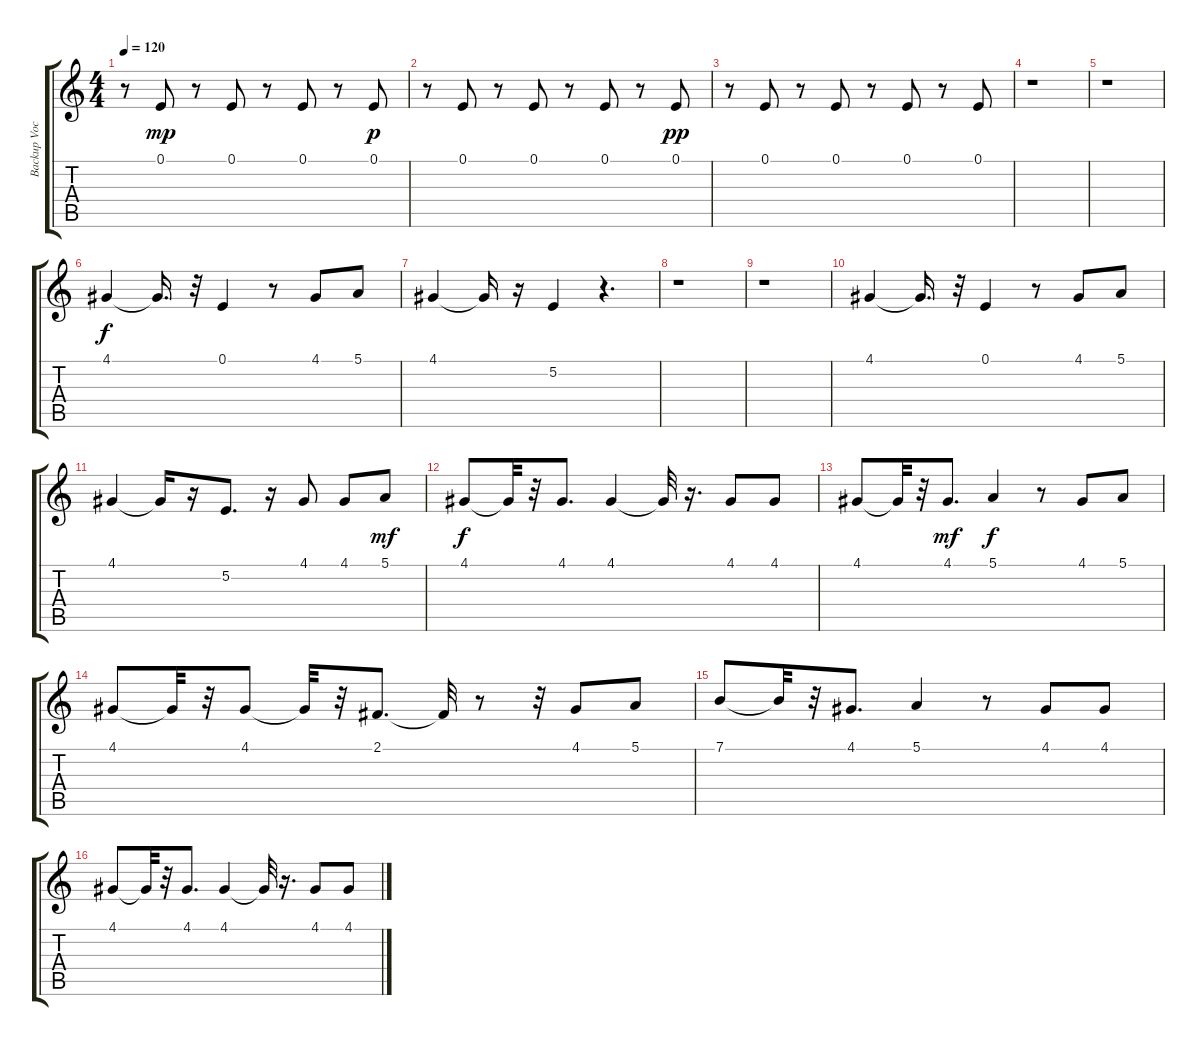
\track ("Backup Voc" "Backup Voc") {instrument voiceoohs}
\staff {score tabs}
\tuning (E4 B3 G3 D3 A2 E2) {hide}
\ts (4 4)
\tempo 120
\clef g2
\ks c
r.8{dy mp} 0.1.8 r.8 0.1.8 r.8 0.1.8 r.8 0.1.8{dy p} |
r.8 0.1.8 r.8 0.1.8 r.8 0.1.8 r.8 0.1.8{dy pp} |
r.8 0.1.8 r.8 0.1.8 r.8 0.1.8 r.8 0.1.8 |
r.1 |
r.1 |
4.1.4{dy f} 4.1{t}.16{d} r.32 0.1.4 r.8 4.1.8 5.1.8 |
4.1.4 4.1{t}.16 r.16 5.2.4 r.4{d} |
r.1 |
r.1 |
4.1.4 4.1{t}.16{d} r.32 0.1.4 r.8 4.1.8 5.1.8 |
4.1.4 4.1{t}.16 r.16 5.2.8{d} r.16 4.1.8 4.1.8 5.1.8{dy mf} |
4.1.8{dy f} 4.1{t}.32 r.32 4.1.8{d} 4.1.4 4.1{t}.32 r.16{d} 4.1.8 4.1.8 |
4.1.8 4.1{t}.32 r.32 4.1.8{d dy mf} 5.1.4{dy f} r.8 4.1.8 5.1.8 |
4.1.8 4.1{t}.32 r.32 4.1.8 4.1{t}.32 r.32 2.1.8{d} 2.1{t}.32 r.8 r.32 4.1.8 5.1.8 |
7.1.8 7.1{t}.32 r.32 4.1.8{d} 5.1.4 r.8 4.1.8 4.1.8 |
4.1.8 4.1{t}.32 r.32 4.1.8{d} 4.1.4 4.1{t}.32 r.16{d} 4.1.8 4.1.8
